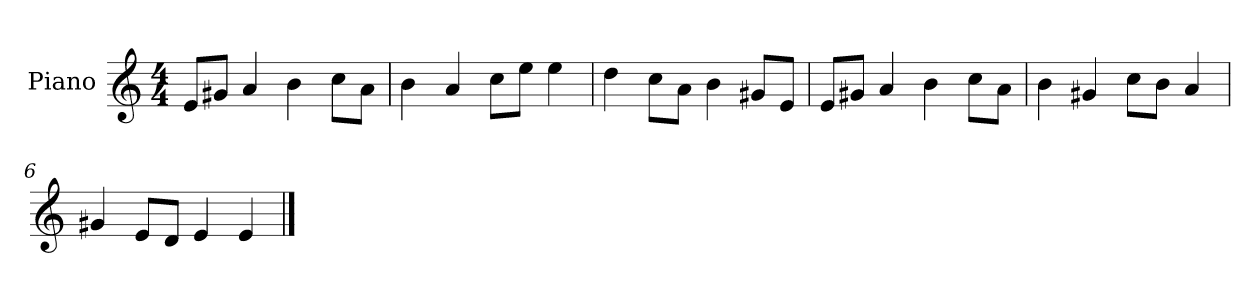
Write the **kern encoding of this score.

**kern
*part1
*staff1
*I"Piano
*I'P-no
*clefG2
*k[]
*M4/4
*MM90
=1
8e/L
8g#X/J
4a/
4b\
8cc\L
8a\J
=2
4b\
4a/
8cc\L
8ee\J
4ee\
=3
4dd\
8cc\L
8a\J
4b\
8g#X/L
8e/J
=4
8e/L
8g#X/J
4a/
4b\
8cc\L
8a\J
=5
4b\
4g#X/
8cc\L
8b\J
4a/
=6
4g#X/
8e/L
8d/J
4e/
4e/
==
*-
